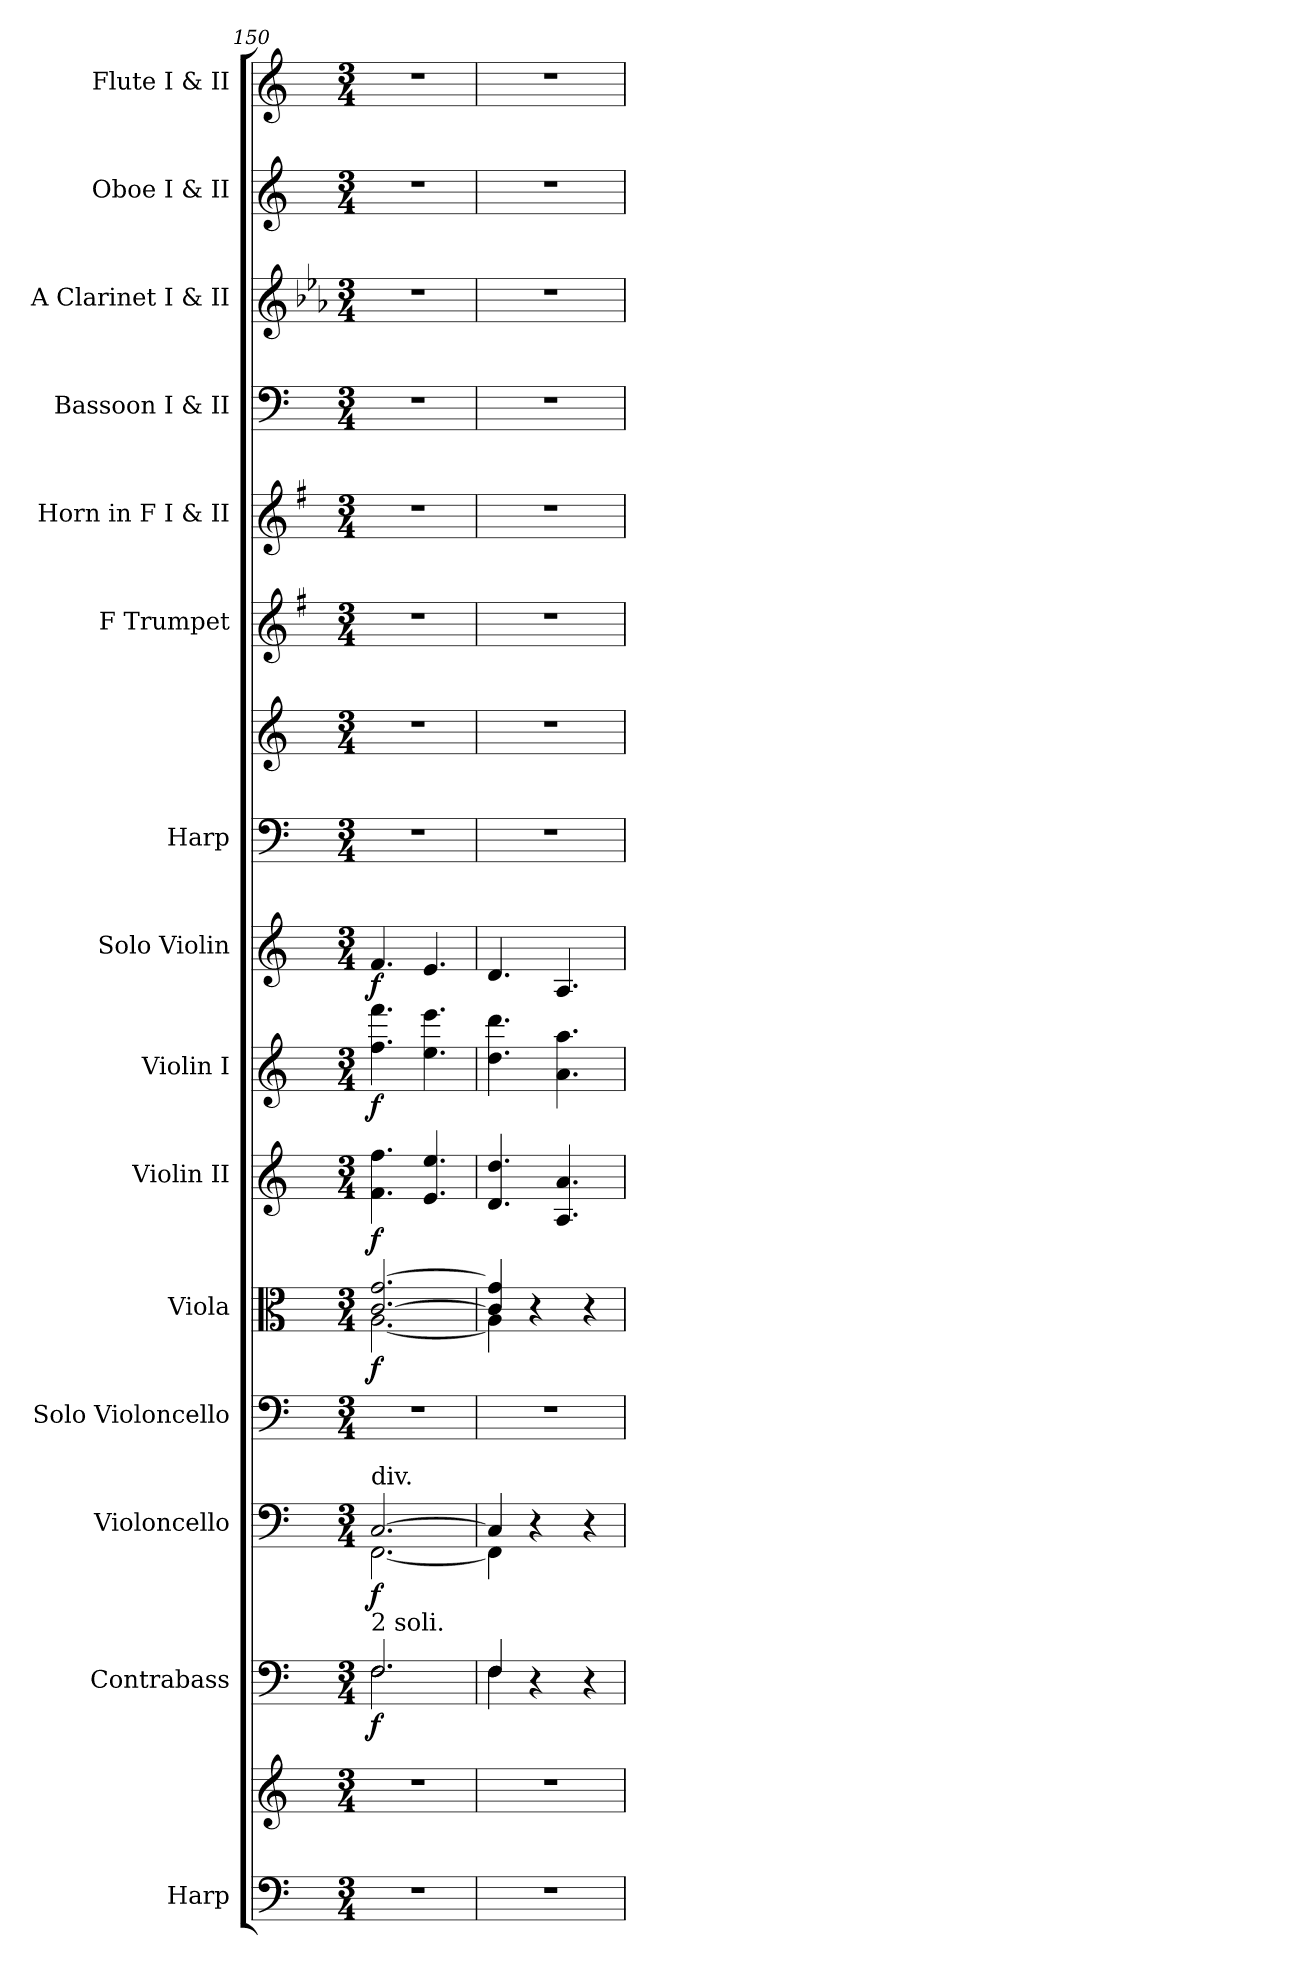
**kern	**kern	**kern	**dynam	**kern	**dynam	**kern	**kern	**dynam	**kern	**dynam	**kern	**dynam	**kern	**dynam	**kern	**kern	**kern	**kern	**kern	**kern	**kern	**kern
*part15	*part15	*part14	*part14	*part13	*part13	*part12	*part11	*part11	*part10	*part10	*part9	*part9	*part8	*part8	*part7	*part7	*part6	*part5	*part4	*part3	*part2	*part1
*staff17	*staff16	*staff15	*staff15	*staff14	*staff14	*staff13	*staff12	*staff12	*staff11	*staff11	*staff10	*staff10	*staff9	*staff9	*staff8	*staff7	*staff6	*staff5	*staff4	*staff3	*staff2	*staff1
*I"Harp	*	*I"Contrabass	*	*I"Violoncello	*	*I"Solo Violoncello	*I"Viola	*	*I"Violin II	*	*I"Violin I	*	*I"Solo Violin	*	*I"Harp	*	*I"F Trumpet	*I"Horn in F I &amp; II	*I"Bassoon I &amp; II	*I"A Clarinet I &amp; II	*I"Oboe I &amp; II	*I"Flute I &amp; II
*I'Hrp.	*	*I'Cb.	*	*I'Vc.	*	*I'Vc.	*I'Vla.	*	*I'Vln.	*	*I'Vln.	*	*I'Vln.	*	*I'Hrp.	*	*I'F Tpt.	*	*I'Bsn.	*I'A Cl.	*I'Ob.	*I'Fl.
*clefF4	*clefG2	*clefF4	*	*clefF4	*	*clefF4	*clefC3	*	*clefG2	*	*clefG2	*	*clefG2	*	*clefF4	*clefG2	*clefG2	*clefG2	*clefF4	*clefG2	*clefG2	*clefG2
*	*	*ITrd7c12	*	*	*	*	*	*	*	*	*	*	*	*	*	*	*ITrd-3c-5	*ITrd4c7	*	*ITrd2c3	*	*
*k[]	*k[]	*k[]	*	*k[]	*	*k[]	*k[]	*	*k[]	*	*k[]	*	*k[]	*	*k[]	*k[]	*k[]	*k[]	*k[]	*k[]	*k[]	*k[]
*M3/4	*M3/4	*M3/4	*	*M3/4	*	*M3/4	*M3/4	*	*M3/4	*	*M3/4	*	*M3/4	*	*M3/4	*M3/4	*M3/4	*M3/4	*M3/4	*M3/4	*M3/4	*M3/4
=150	=150	=150	=150	=150	=150	=150	=150	=150	=150	=150	=150	=150	=150	=150	=150	=150	=150	=150	=150	=150	=150	=150
*	*	*^	*	*^	*	*	*^	*	*	*	*	*	*	*	*	*	*	*	*	*	*	*
!	!	!	!	!	!LO:TX:a:t=div.	!	!	!	!	!	!	!	!	!	!	!	!	!	!	!	!	!	!	!	!
!	!	!LO:TX:a:t=2 soli.	!	!	!	!	!	!	!	!	!	!	!	!	!	!	!	!	!	!	!	!	!	!	!
!	!	!	!	!LO:DY:b	!	!	!LO:DY:b	!	!	!	!LO:DY:b	!	!LO:DY:b	!	!LO:DY:b	!	!LO:DY:b	!	!	!	!	!	!	!	!
2.r	2.r	2.FF/	2.FF\	f	[2.C/	[2.FF\	f	2.r	[2.c/ [2.g/	[2.A\	f	4.f\ 4.ff\	f	4.ff\ 4.fff\	f	4.f/	f	2.r	2.r	2.r	2.r	2.r	2.r	2.r	2.r
.	.	.	.	.	.	.	.	.	.	.	.	4.e/ 4.ee/	.	4.ee\ 4.eee\	.	4.e/	.	.	.	.	.	.	.	.	.
=151	=151	=151	=151	=151	=151	=151	=151	=151	=151	=151	=151	=151	=151	=151	=151	=151	=151	=151	=151	=151	=151	=151	=151	=151	=151
2.r	2.r	4FF/	4FF\	.	4C/]	4FF\]	.	2.r	4c/] 4g/]	4A\]	.	4.d/ 4.dd/	.	4.dd\ 4.ddd\	.	4.d/	.	2.r	2.r	2.r	2.r	2.r	2.r	2.r	2.r
.	.	4r	4ryy	.	4r	4ryy	.	.	4r	4ryy	.	.	.	.	.	.	.	.	.	.	.	.	.	.	.
.	.	.	.	.	.	.	.	.	.	.	.	4.A/ 4.a/	.	4.a\ 4.aa\	.	4.A/	.	.	.	.	.	.	.	.	.
.	.	4r	4ryy	.	4r	4ryy	.	.	4r	4ryy	.	.	.	.	.	.	.	.	.	.	.	.	.	.	.
*	*	*v	*v	*	*	*	*	*	*v	*v	*	*	*	*	*	*	*	*	*	*	*	*	*	*	*
*	*	*	*	*v	*v	*	*	*	*	*	*	*	*	*	*	*	*	*	*	*	*	*	*
=	=	=	=	=	=	=	=	=	=	=	=	=	=	=	=	=	=	=	=	=	=	=
*-	*-	*-	*-	*-	*-	*-	*-	*-	*-	*-	*-	*-	*-	*-	*-	*-	*-	*-	*-	*-	*-	*-
